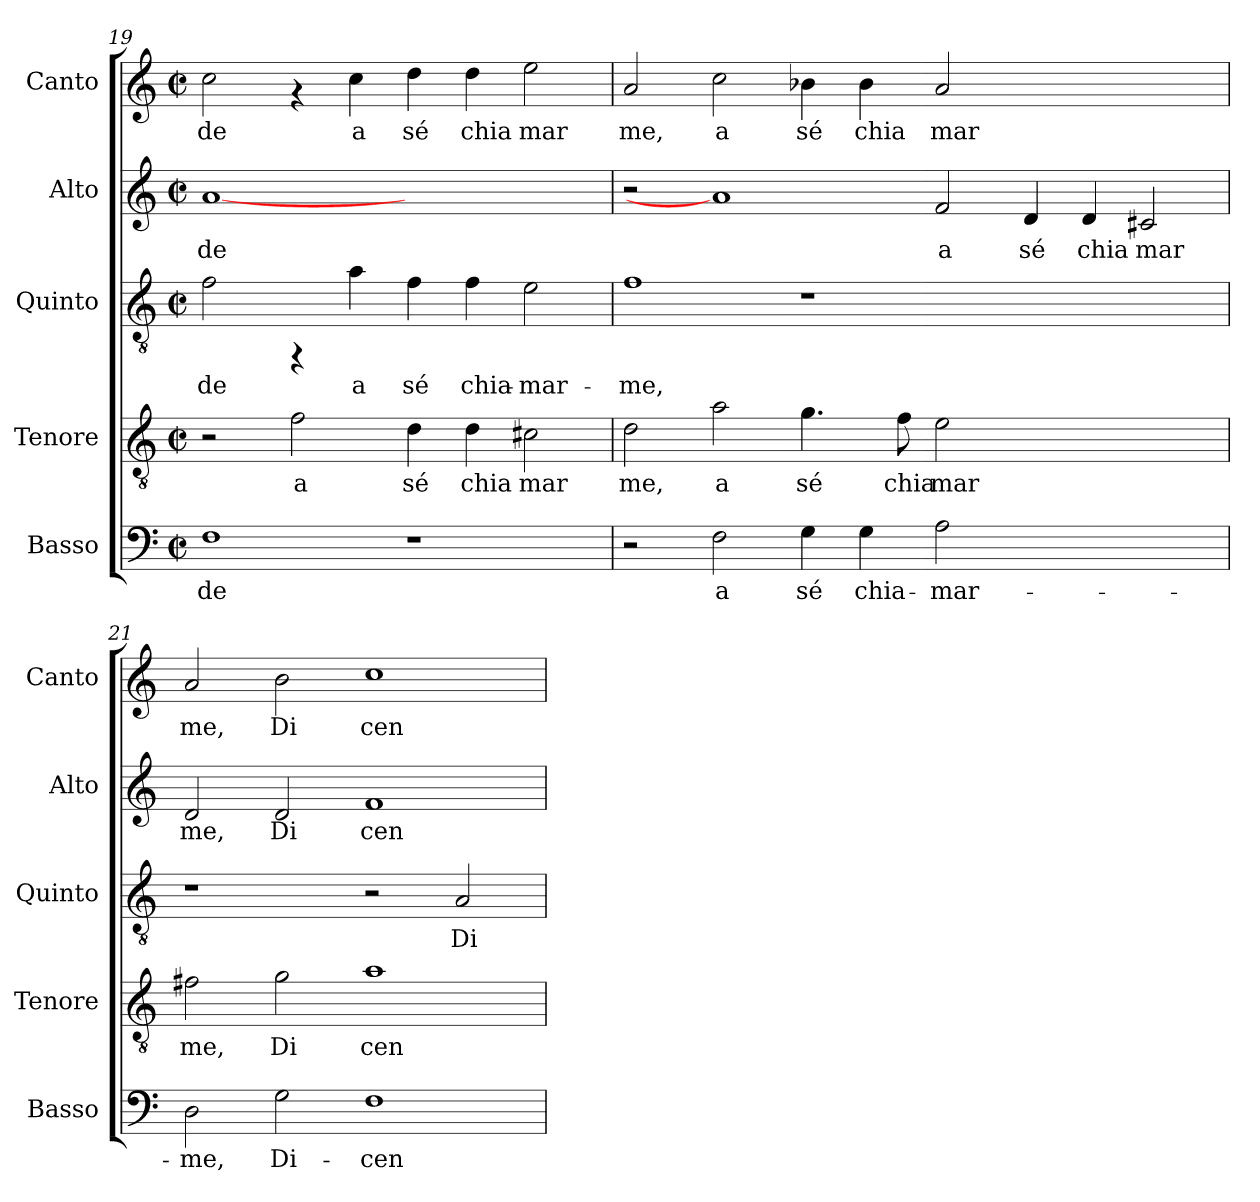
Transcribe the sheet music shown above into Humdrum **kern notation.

**kern	**text	**kern	**text	**kern	**text	**kern	**text	**kern	**text
*part5	*part5	*part4	*part4	*part3	*part3	*part2	*part2	*part1	*part1
*staff5	*staff5	*staff4	*staff4	*staff3	*staff3	*staff2	*staff2	*staff1	*staff1
*I"Basso	*	*I"Tenore	*	*I"Quinto	*	*I"Alto	*	*I"Canto	*
*I'Basso	*	*I'Tenore	*	*I'Quinto	*	*I'Alto	*	*I'Canto	*
*clefF4	*	*clefGv2	*	*clefGv2	*	*clefG2	*	*clefG2	*
*k[]	*	*k[]	*	*k[]	*	*k[]	*	*k[]	*
*C:	*	*C:	*	*C:	*	*C:	*	*C:	*
*M2/2	*	*M2/2	*	*M2/2	*	*M2/2	*	*M2/2	*
*met(c|)	*	*met(c|)	*	*met(c|)	*	*met(c|)	*	*met(c|)	*
=19	=19	=19	=19	=19	=19	=19	=19	=19	=19
!	!LO:LY:b:cj	!	!	!	!LO:LY:b:cj	!	!LO:LY:b:cj	!	!LO:LY:a:cj
1F	-de	2r	.	2f\	-de	[1a	de	2cc\	de
!	!	!	!LO:LY:b:cj	!	!	!	!	!	!
.	.	2f\	a	4rFF	.	.	.	4rf	.
!	!	!	!	!	!LO:LY:b:cj	!	!	!	!LO:LY:a:cj
.	.	.	.	4a\	a	.	.	4cc\	a
!	!	!	!LO:LY:b:cj	!	!LO:LY:b:cj	!	!	!	!LO:LY:a:cj
1r	.	4d\	sé	4f\	sé	1ryy	.	4dd\	sé
!	!	!	!LO:LY:b:cj	!	!LO:LY:b:cj	!	!	!	!LO:LY:a:cj
.	.	4d\	chia	4f\	chia-	.	.	4dd\	chia
!	!	!	!LO:LY:b:cj	!	!LO:LY:b:cj	!	!	!	!LO:LY:a:cj
.	.	2c#X\	mar	2e\	-mar-	.	.	2ee\	mar
=20	=20	=20	=20	=20	=20	=20	=20	=20	=20
!	!	!	!LO:LY:b:cj	!	!LO:LY:b:cj	!	!	!	!LO:LY:a:cj
2r	.	2d\	me,	1f	-me,	2r	.	2a/	me,
!	!LO:LY:b:cj	!	!LO:LY:b:cj	!	!	!	!	!	!LO:LY:a:cj
2F\	a	2a\	a	.	.	1a]	.	2cc\	a
!	!LO:LY:b:cj	!	!LO:LY:b:cj	!	!	!	!	!	!LO:LY:a:cj
4G\	sé	4.g\	sé	1r	.	.	.	4b-X\	sé
!	!LO:LY:b:cj	!	!	!	!	!	!	!	!LO:LY:a:cj
4G\	chia-	.	.	.	.	.	.	4b-\	chia
!	!	!	!LO:LY:b:cj	!	!	!	!	!	!
.	.	8f\	chia	.	.	.	.	.	.
!	!LO:LY:b:cj	!	!LO:LY:b:cj	!	!	!	!LO:LY:b:cj	!	!LO:LY:a:cj
2A\	-mar-	2e\	mar	.	.	2f/	a	2a/	mar
!	!	!	!	!	!	!	!LO:LY:b:cj	!	!
1ryy	.	1ryy	.	1ryy	.	4d/	sé	1ryy	.
!	!	!	!	!	!	!	!LO:LY:b:cj	!	!
.	.	.	.	.	.	4d/	chia	.	.
!	!	!	!	!	!	!	!LO:LY:b:cj	!	!
.	.	.	.	.	.	2c#X/	mar	.	.
=21	=21	=21	=21	=21	=21	=21	=21	=21	=21
!	!LO:LY:b:cj	!	!LO:LY:b:cj	!	!	!	!LO:LY:b:cj	!	!LO:LY:a:cj
2D\	-me,	2f#X\	me,	1r	.	2d/	me,	2a/	me,
!	!LO:LY:b:cj	!	!LO:LY:b:cj	!	!	!	!LO:LY:b:cj	!	!LO:LY:a:cj
2G\	Di-	2g\	Di	.	.	2d/	Di	2b\	Di
!	!LO:LY:b:cj	!	!LO:LY:b:cj	!	!	!	!LO:LY:b:cj	!	!LO:LY:a:cj
1F	-cen-	1a	cen	2r	.	1f	cen	1cc	cen
!	!	!	!	!	!LO:LY:b:cj	!	!	!	!
.	.	.	.	2A/	Di-	.	.	.	.
=	=	=	=	=	=	=	=	=	=
*-	*-	*-	*-	*-	*-	*-	*-	*-	*-
